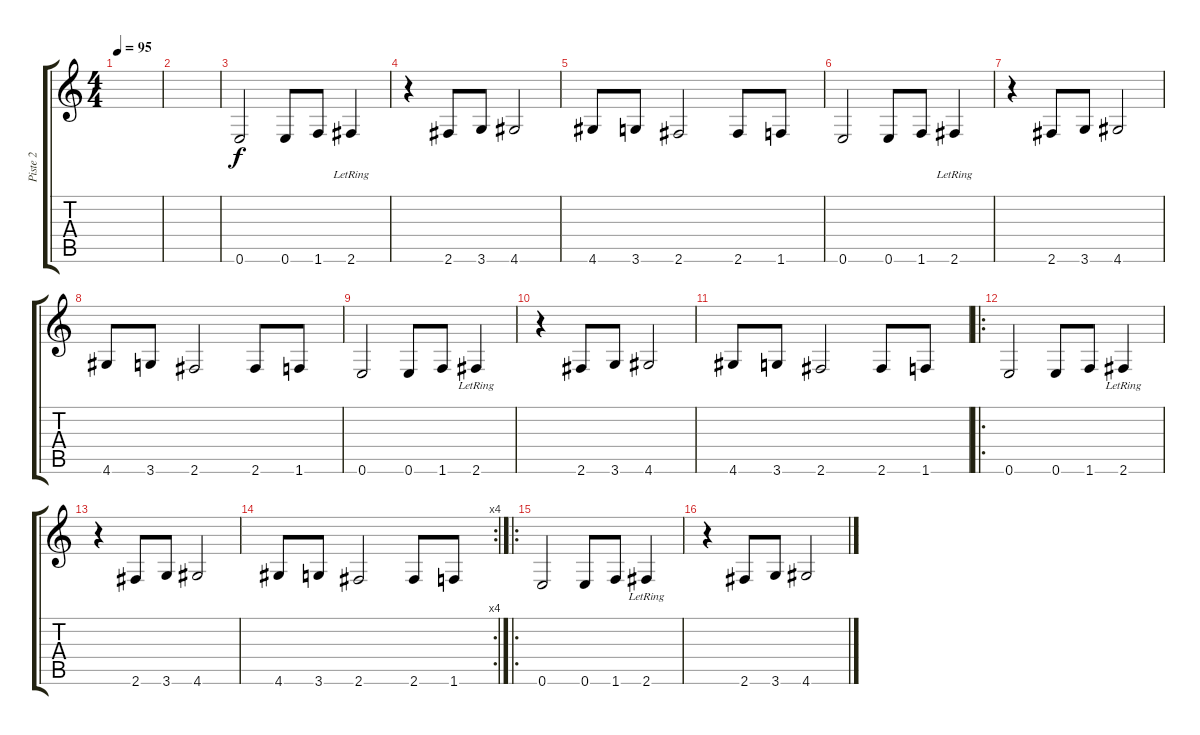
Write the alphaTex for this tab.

\track ("Piste 2" "Piste 2") {instrument acousticbass}
\staff {score tabs}
\tuning (E4 B3 G3 D3 A2 E2) {hide}
\ts (4 4)
\tempo 95
\clef g2
\ks c
|
|
0.6.2 0.6.8 1.6.8 2.6{lr}.4 |
r.4 2.6.8 3.6.8 4.6.2 |
4.6.8 3.6.8 2.6.2 2.6.8 1.6.8 |
0.6.2 0.6.8 1.6.8 2.6{lr}.4 |
r.4 2.6.8 3.6.8 4.6.2 |
4.6.8 3.6.8 2.6.2 2.6.8 1.6.8 |
0.6.2 0.6.8 1.6.8 2.6{lr}.4 |
r.4 2.6.8 3.6.8 4.6.2 |
4.6.8 3.6.8 2.6.2 2.6.8 1.6.8 |
\ro
0.6.2 0.6.8 1.6.8 2.6{lr}.4 |
r.4 2.6.8 3.6.8 4.6.2 |
\rc 4
4.6.8 3.6.8 2.6.2 2.6.8 1.6.8 |
\ro
0.6.2 0.6.8 1.6.8 2.6{lr}.4 |
r.4 2.6.8 3.6.8 4.6.2
